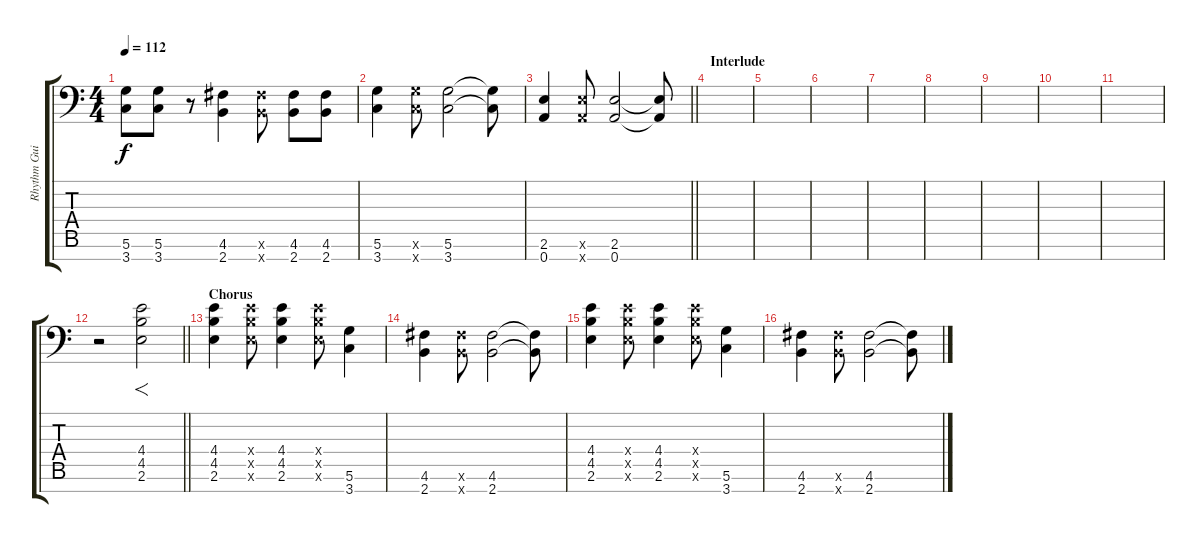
\track ("Rhythm Guitar" "Rhythm Gui") {instrument distortionguitar}
\staff {score tabs}
\tuning (D4 A3 F3 C3 G2 D2 A1) {hide}
\ts (4 4)
\tempo 112
\clef f4
\ks c
(5.6 3.7).8{dy f} (5.6 3.7).8 r.8 (4.6 2.7).4 (4.6{x} 2.7{x}).8 (4.6 2.7).8 (4.6 2.7).8 |
(5.6 3.7).4 (5.6{x} 3.7{x}).8 (5.6 3.7).2 (5.6{t} 3.7{t}).8 |
\barLineRight lightlight
(2.6 0.7).4 (2.6{x} 0.7{x}).8 (2.6 0.7).2 (2.6{t} 0.7{t}).8 |
\section ("" "Interlude")
|
|
|
|
|
|
|
|
\barLineRight lightlight
r.2 (4.4 4.5 2.6).2{f} |
\section ("" "Chorus")
(4.4 4.5 2.6).4 (4.4{x} 4.5{x} 2.6{x}).8 (4.4 4.5 2.6).4 (4.4{x} 4.5{x} 2.6{x}).8 (5.6 3.7).4 |
(4.6 2.7).4 (4.6{x} 2.7{x}).8 (4.6 2.7).2 (4.6{t} 2.7{t}).8 |
(4.4 4.5 2.6).4 (4.4{x} 4.5{x} 2.6{x}).8 (4.4 4.5 2.6).4 (4.4{x} 4.5{x} 2.6{x}).8 (5.6 3.7).4 |
(4.6 2.7).4 (4.6{x} 2.7{x}).8 (4.6 2.7).2 (4.6{t} 2.7{t}).8
